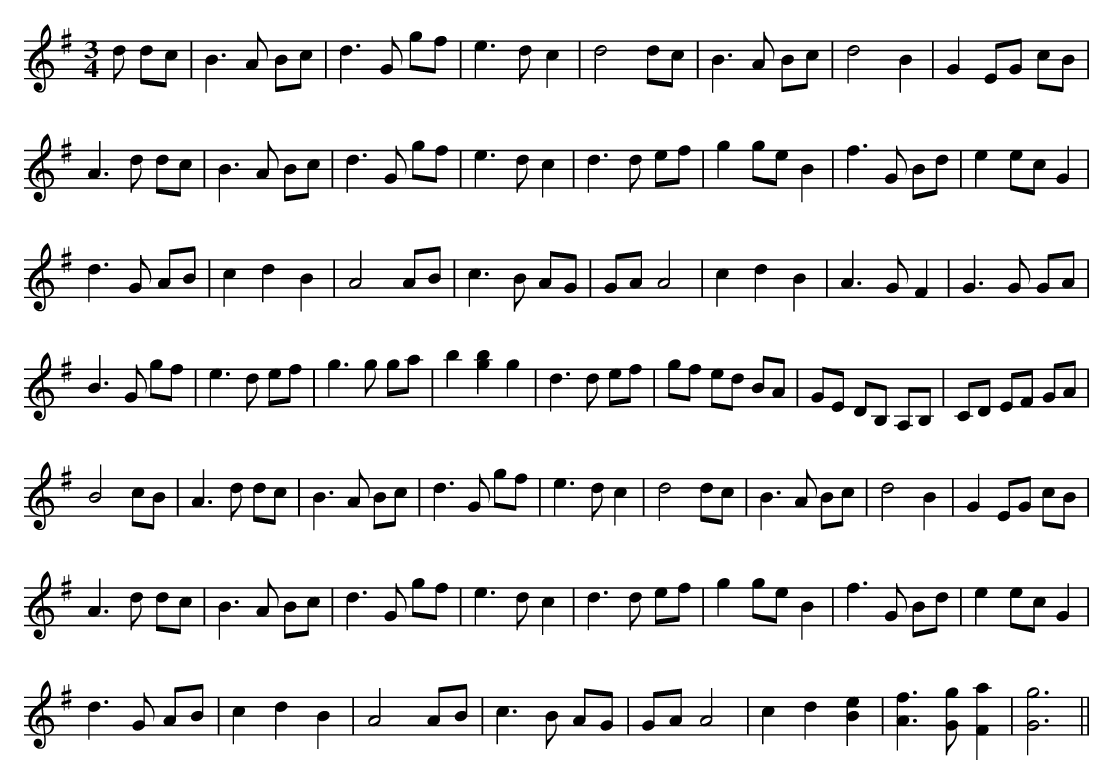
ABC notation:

X:1
M:3/4
K:G
d dc|B3 A Bc|d3 G gf|e3 d c2|d4 dc|B3 A Bc|d4 B2|G2 EG cB|
A3 d dc|B3 A Bc|d3 G gf|e3 d c2|d3 d ef|g2 ge B2|f3 G Bd|e2 ecG2|
d3 G AB|c2 d2 B2|A4 AB|c3 B AG|GA A4|c2 d2 B2|A3 G F2|G3 G GA|
B3 G gf|e3 d ef|g3 g ga|b2 [bg]2 g2|d3 d ef|gf ed BA|GE DB, A,B,|CD EF GA|
B4 cB|A3 d dc|B3 A Bc|d3 G gf|e3 d c2|d4 dc|B3 A Bc|d4 B2|G2 EG cB|
A3 d dc|B3 A Bc|d3 G gf|e3 d c2|d3 d ef|g2 ge B2|f3 G Bd|e2 ec G2|
d3 G AB|c2 d2 B2|A4 AB|c3 B AG|GA A4|c2 d2 [eB]2|[fA]3 [Gg] [aF]2|[gG]6||
